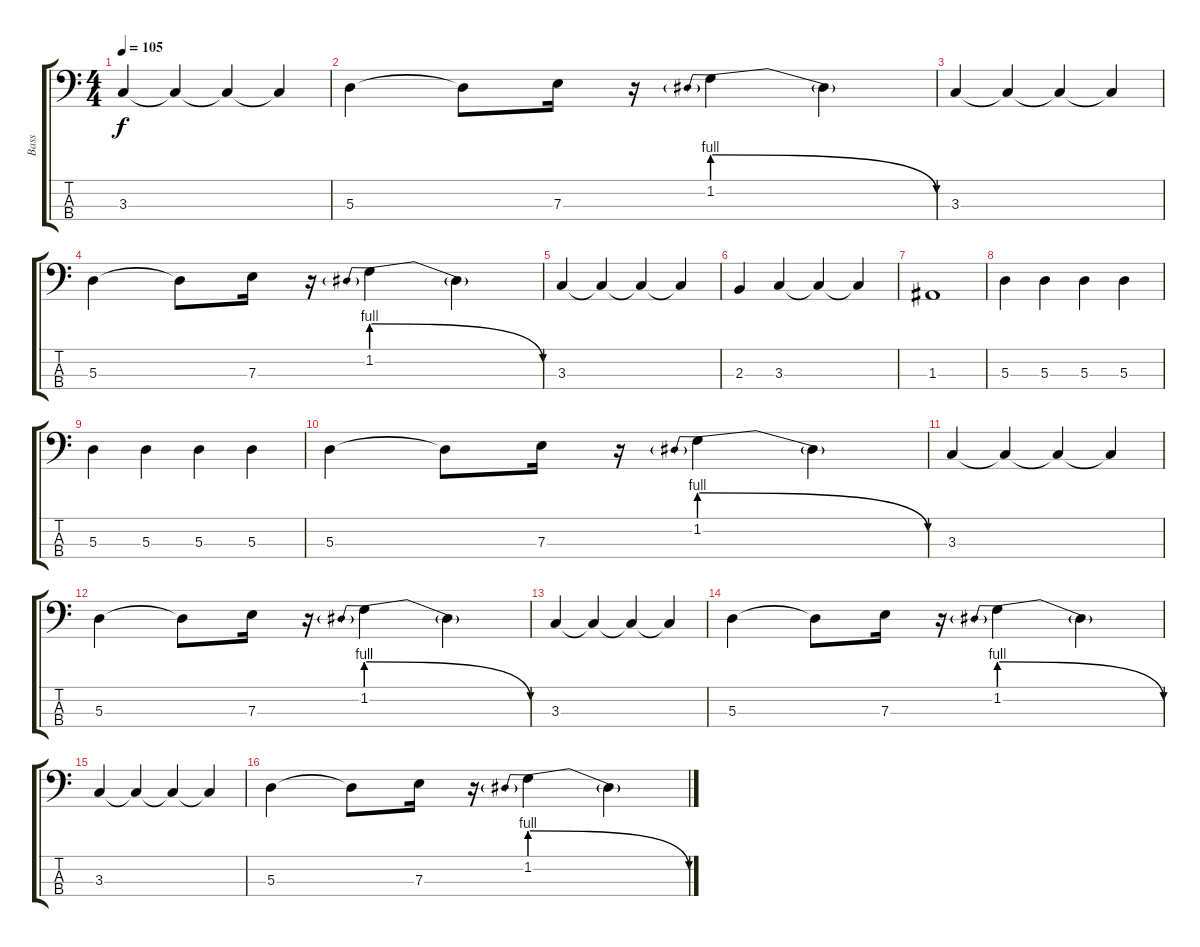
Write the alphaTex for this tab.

\track ("Bass" "Bass") {instrument electricbassfinger}
\staff {score tabs}
\tuning (G2 D2 A1 E1) {hide}
\ts (4 4)
\tempo 105
\clef f4
\ks c
3.3.4{dy f} 3.3{t}.4 3.3{t}.4 3.3{t}.4 |
5.3.4 5.3{t}.8 7.3.16 r.16 1.2{be (prebendrelease 0 4 60 0)}.4 1.2{t}.4 |
3.3.4 3.3{t}.4 3.3{t}.4 3.3{t}.4 |
5.3.4 5.3{t}.8 7.3.16 r.16 1.2{be (prebendrelease 0 4 60 0)}.4 1.2{t}.4 |
3.3.4 3.3{t}.4 3.3{t}.4 3.3{t}.4 |
2.3.4 3.3.4 3.3{t}.4 3.3{t}.4 |
1.3.1 |
5.3.4 5.3.4 5.3.4 5.3.4 |
5.3.4 5.3.4 5.3.4 5.3.4 |
5.3.4 5.3{t}.8 7.3.16 r.16 1.2{be (prebendrelease 0 4 60 0)}.4 1.2{t}.4 |
3.3.4 3.3{t}.4 3.3{t}.4 3.3{t}.4 |
5.3.4 5.3{t}.8 7.3.16 r.16 1.2{be (prebendrelease 0 4 60 0)}.4 1.2{t}.4 |
3.3.4 3.3{t}.4 3.3{t}.4 3.3{t}.4 |
5.3.4 5.3{t}.8 7.3.16 r.16 1.2{be (prebendrelease 0 4 60 0)}.4 1.2{t}.4 |
3.3.4 3.3{t}.4 3.3{t}.4 3.3{t}.4 |
5.3.4 5.3{t}.8 7.3.16 r.16 1.2{be (prebendrelease 0 4 60 0)}.4 1.2{t}.4
